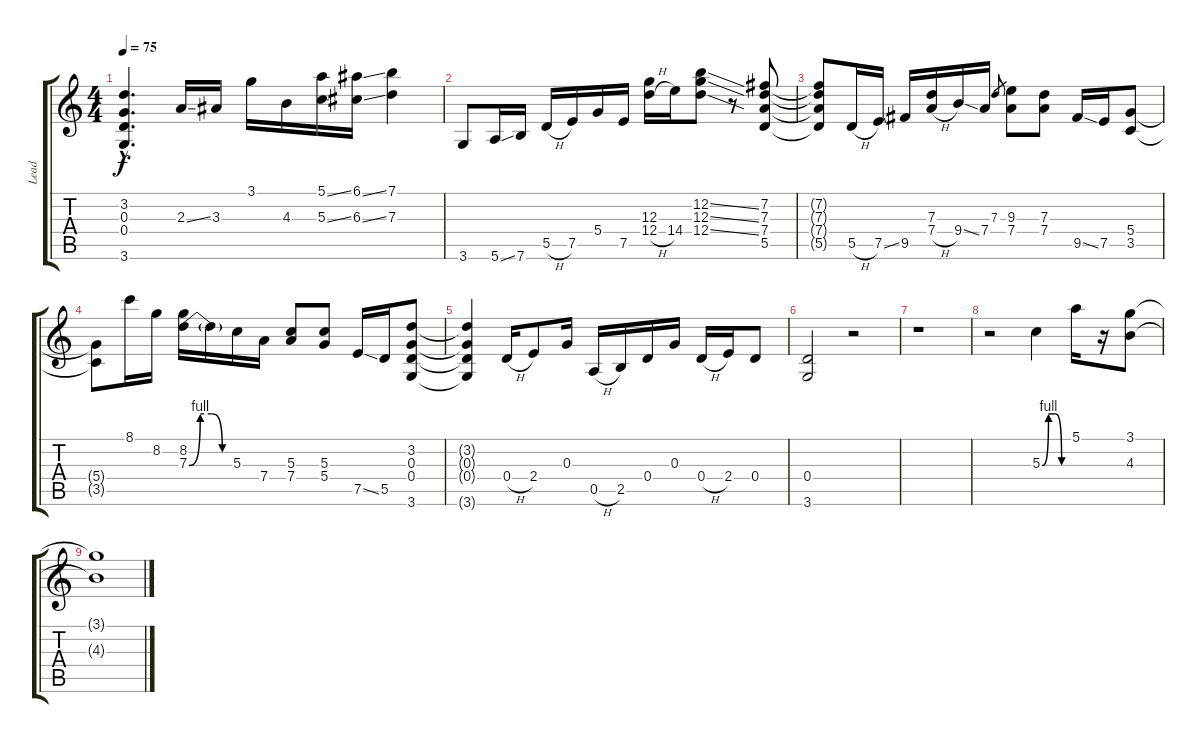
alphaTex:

\track ("Lead" "Lead") {instrument electricguitarclean}
\staff {score tabs}
\tuning (E4 B3 G3 D3 A2 E2) {hide}
\ts (4 4)
\tempo 75
\clef g2
\ks c
(3.2{hac t} 0.3{hac t} 0.4{hac t} 3.6{hac t}).4{d dy f} 2.3{ss}.16 3.3.16 3.1.16 4.3.16 (5.1{ss} 5.3{ss}).16 (6.1{ss} 6.3{ss}).16 (7.1 7.3).4 |
3.6.8 5.6{ss}.16 7.6.16 5.5{h}.16 7.5.16 5.4.16 7.5.16 (12.3 12.4{h}).16 14.4.16 (12.2{ss} 12.3{ss} 12.4{ss}).8 r.8 (7.2 7.3 7.4 5.5).8 |
(7.2{t} 7.3{t} 7.4{t} 5.5{t}).8 5.5{h}.16 7.5{ss}.16 9.5.16 (7.3 7.4{h}).16 9.4{ss}.16 7.4.16 7.3.8{gr} (9.3 7.4).8 (7.3 7.4).8 9.5{ss}.16 7.5.16 (5.4 3.5).8 |
(5.4{t} 3.5{t}).8 8.1.16 8.2.16 (8.2 7.3{be (custom 0 0 15 4 30 4 45 0 60 0)}).16 7.3{t}.16 5.3.16 7.4.16 (5.3 7.4).8 (5.3 5.4).8 7.5{ss}.16 5.5.16 (3.2 0.3 0.4 3.6).8 |
(3.2{t} 0.3{t} 0.4{t} 3.6{t}).4 0.4{h}.16 2.4.8 0.3.16 0.5{h}.16 2.5.16 0.4.16 0.3.16 0.4{h}.16 2.4.16 0.4.8 |
(0.4 3.6).2 r.2 |
r.1 |
r.2 5.3{be (custom 0 0 15 4 30 4 45 0 60 0)}.4 5.1.16 r.16 (3.1 4.3).8 |
(3.1{t} 4.3{t}).1
